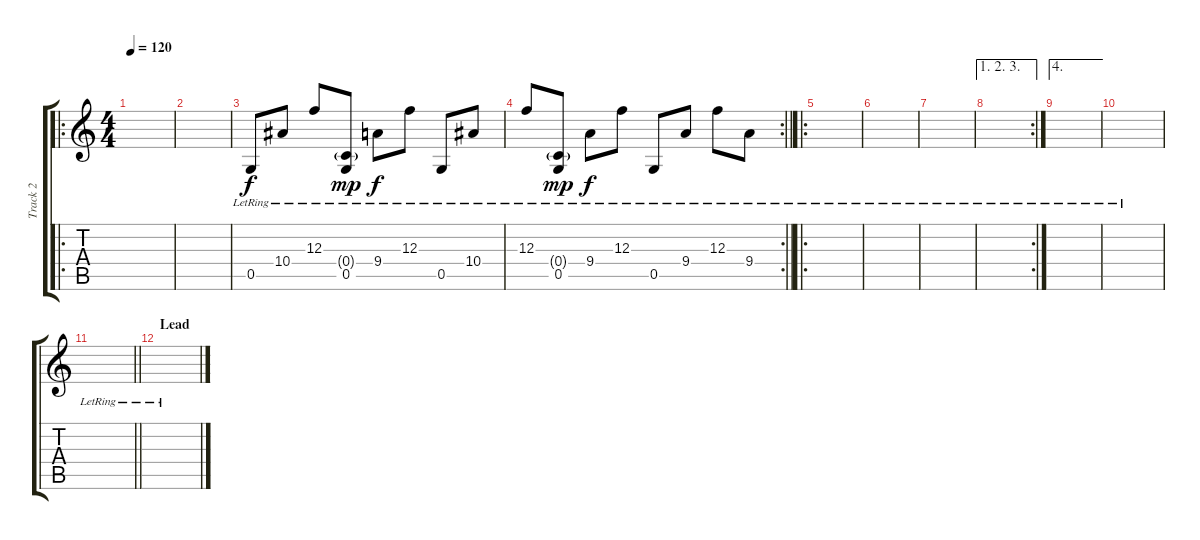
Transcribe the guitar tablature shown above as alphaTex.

\track ("Track 2" "Track 2") {instrument acousticguitarsteel}
\staff {score tabs}
\tuning (D4 A3 F3 C3 G2 D2) {hide}
\ro
\ts (4 4)
\section ("" "")
\tempo 120
\clef g2
\ks c
|
|
0.5{lr}.8 10.4{lr}.8 12.3{lr}.8 (0.4{g} 0.5{lr}).8{dy mp} 9.4{lr}.8{dy f} 12.3{lr}.8 0.5{lr}.8 10.4{lr}.8 |
\rc 2
\barLineRight lightlight
12.3{lr}.8 (0.4{g} 0.5{lr}).8{dy mp} 9.4{lr}.8{dy f} 12.3{lr}.8 0.5{lr}.8 9.4{lr}.8 12.3{lr}.8 9.4{lr}.8 |
\ro
\section ("" "")
|
|
|
\ae (1 2 3)
\rc 2
|
\ae 4
|
|
\barLineRight lightlight
|
\section ("" "Lead")
